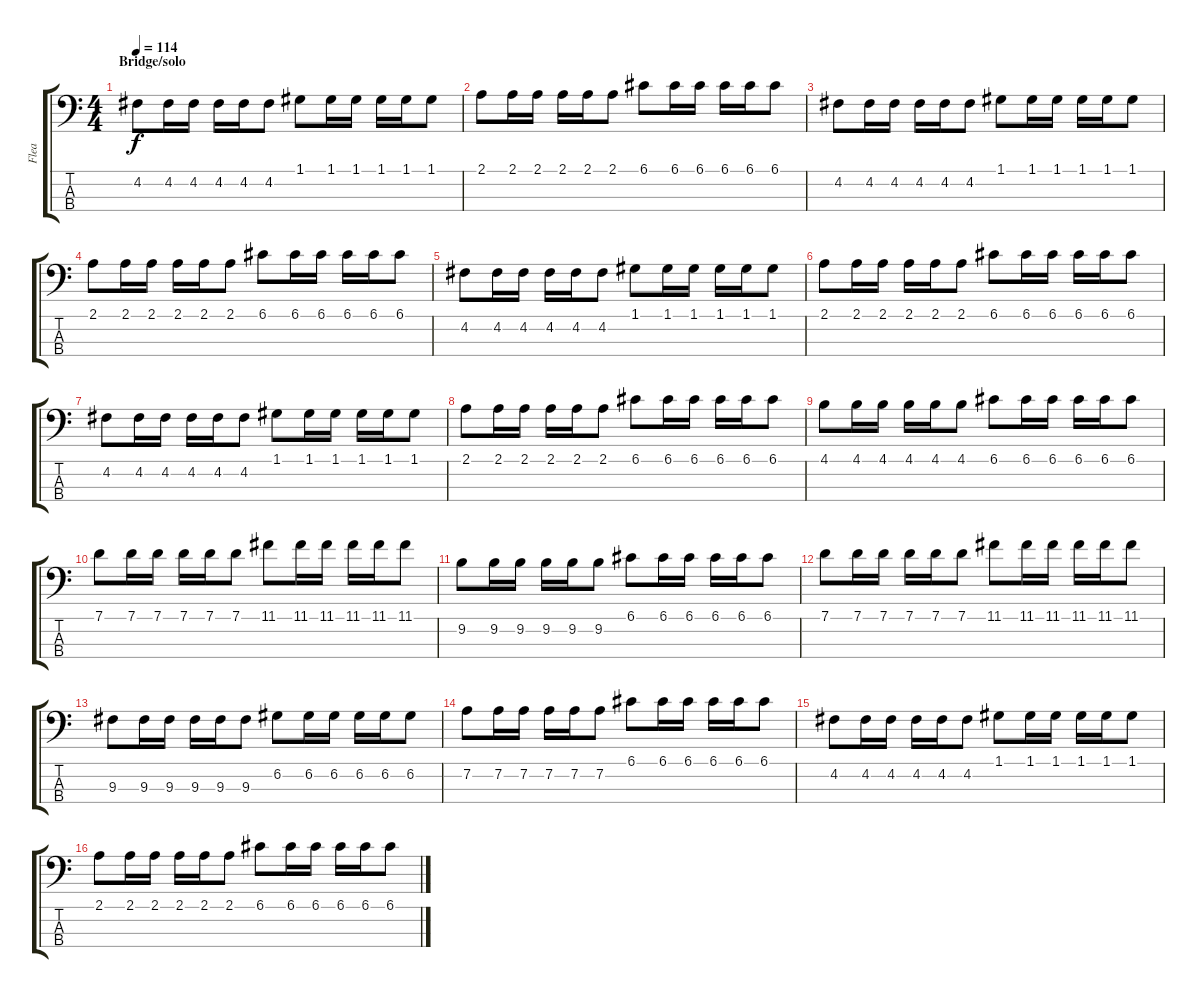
\track ("Flea" "Flea") {instrument electricbassfinger}
\staff {score tabs}
\tuning (G2 D2 A1 E1) {hide}
\ts (4 4)
\section ("" "Bridge/solo")
\tempo 114
\clef f4
\ks c
4.2.8{dy f} 4.2.16 4.2.16 4.2.16 4.2.16 4.2.8 1.1.8 1.1.16 1.1.16 1.1.16 1.1.16 1.1.8 |
2.1.8 2.1.16 2.1.16 2.1.16 2.1.16 2.1.8 6.1.8 6.1.16 6.1.16 6.1.16 6.1.16 6.1.8 |
4.2.8 4.2.16 4.2.16 4.2.16 4.2.16 4.2.8 1.1.8 1.1.16 1.1.16 1.1.16 1.1.16 1.1.8 |
2.1.8 2.1.16 2.1.16 2.1.16 2.1.16 2.1.8 6.1.8 6.1.16 6.1.16 6.1.16 6.1.16 6.1.8 |
4.2.8 4.2.16 4.2.16 4.2.16 4.2.16 4.2.8 1.1.8 1.1.16 1.1.16 1.1.16 1.1.16 1.1.8 |
2.1.8 2.1.16 2.1.16 2.1.16 2.1.16 2.1.8 6.1.8 6.1.16 6.1.16 6.1.16 6.1.16 6.1.8 |
4.2.8 4.2.16 4.2.16 4.2.16 4.2.16 4.2.8 1.1.8 1.1.16 1.1.16 1.1.16 1.1.16 1.1.8 |
2.1.8 2.1.16 2.1.16 2.1.16 2.1.16 2.1.8 6.1.8 6.1.16 6.1.16 6.1.16 6.1.16 6.1.8 |
4.1.8 4.1.16 4.1.16 4.1.16 4.1.16 4.1.8 6.1.8 6.1.16 6.1.16 6.1.16 6.1.16 6.1.8 |
7.1.8 7.1.16 7.1.16 7.1.16 7.1.16 7.1.8 11.1.8 11.1.16 11.1.16 11.1.16 11.1.16 11.1.8 |
9.2.8 9.2.16 9.2.16 9.2.16 9.2.16 9.2.8 6.1.8 6.1.16 6.1.16 6.1.16 6.1.16 6.1.8 |
7.1.8 7.1.16 7.1.16 7.1.16 7.1.16 7.1.8 11.1.8 11.1.16 11.1.16 11.1.16 11.1.16 11.1.8 |
9.3.8 9.3.16 9.3.16 9.3.16 9.3.16 9.3.8 6.2.8 6.2.16 6.2.16 6.2.16 6.2.16 6.2.8 |
7.2.8 7.2.16 7.2.16 7.2.16 7.2.16 7.2.8 6.1.8 6.1.16 6.1.16 6.1.16 6.1.16 6.1.8 |
4.2.8 4.2.16 4.2.16 4.2.16 4.2.16 4.2.8 1.1.8 1.1.16 1.1.16 1.1.16 1.1.16 1.1.8 |
2.1.8 2.1.16 2.1.16 2.1.16 2.1.16 2.1.8 6.1.8 6.1.16 6.1.16 6.1.16 6.1.16 6.1.8
